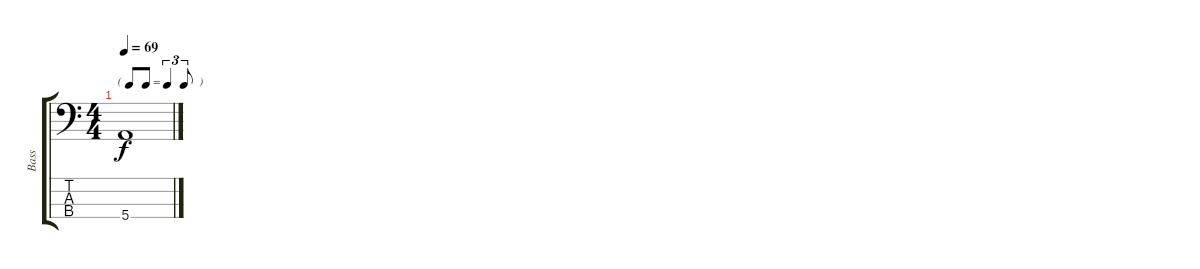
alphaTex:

\track ("Bass" "Bass") {instrument electricbassfinger}
\staff {score tabs}
\tuning (G2 D2 A1 E1) {hide}
\ts (4 4)
\tf triplet8th
\tempo 69
\clef f4
\ks c
5.4.1{dy f}
